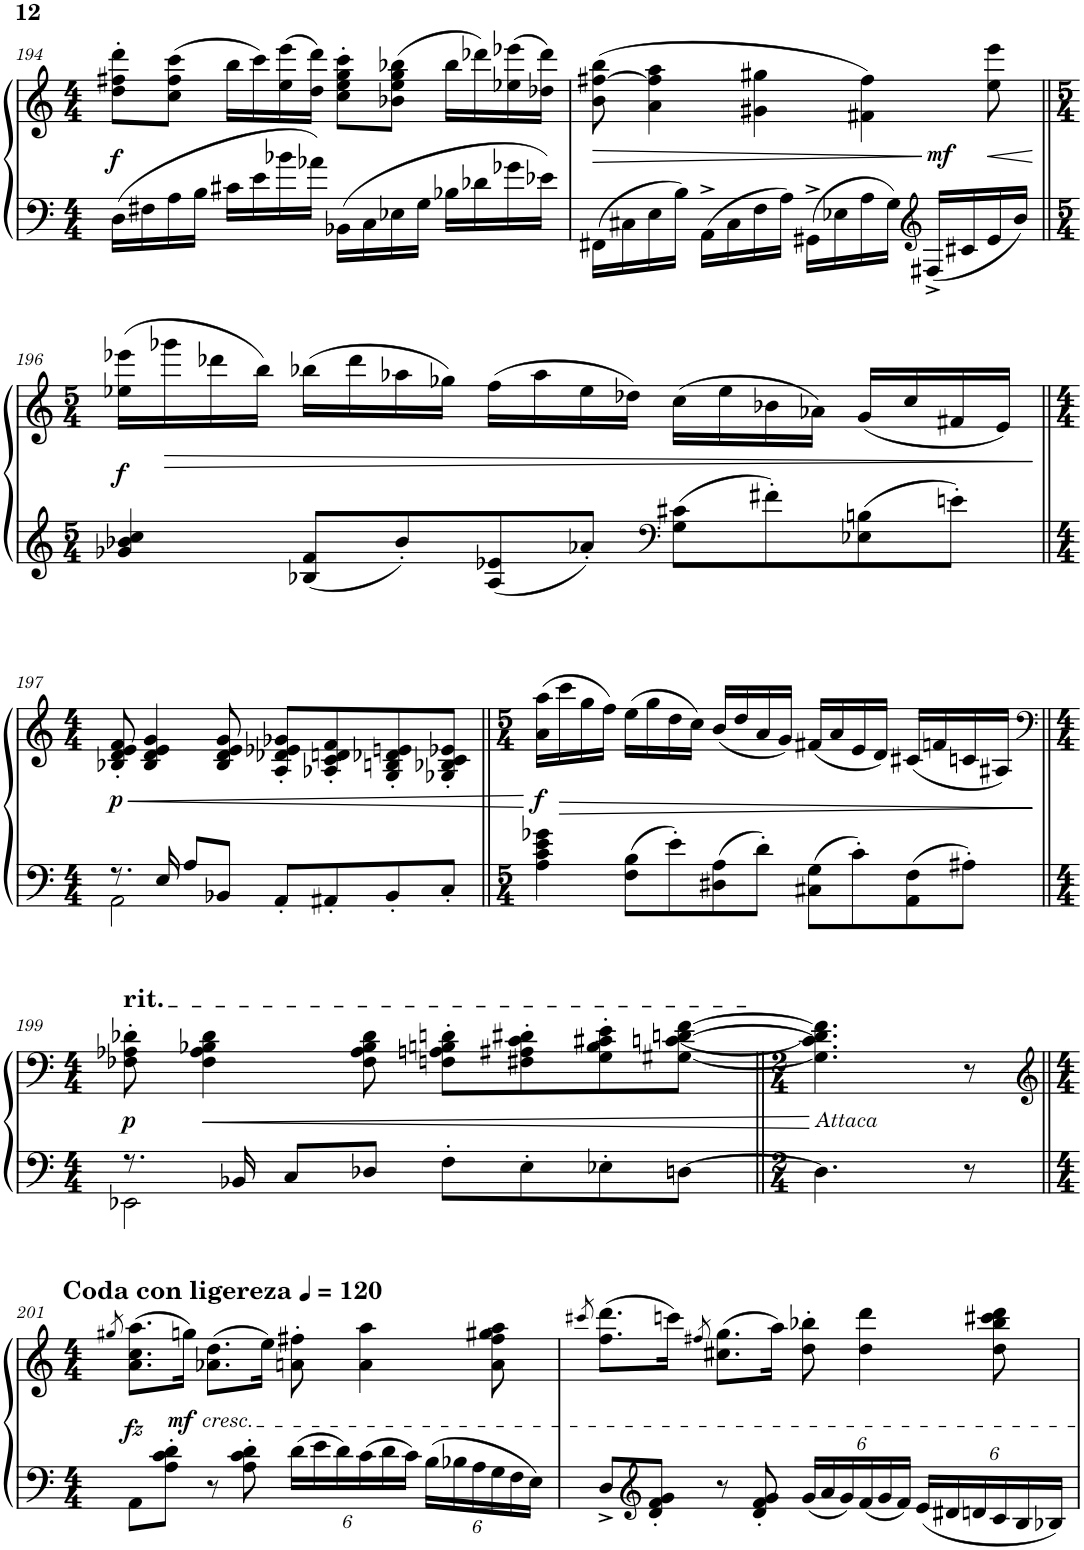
**kern	**kern	**dynam
*part1	*part1	*part1
*staff2	*staff1	*staff1/2
*I"Piano	*	*
*I'Pno.	*	*
!!LO:PB:g=z
*clefF4	*clefG2	*
*k[]	*k[]	*
*M4/4	*M4/4	*
=194	=194	=194
!	!	!LO:DY:b
16D\LL	8dd\' 8ff#X\' 8ddd\'L	f
16F#X\	.	.
16A\	(8cc\ 8ff#\ 8ccc\J	.
16B\JJ	.	.
16c#X\LL	16bb\LL	.
16e\	16ccc\)	.
16b-X\	(16ee\ 16eee\	.
16a-X\JJ	16dd\ 16ddd\JJ)	.
16BB-X\LL	8cc\' 8ee\' 8gg\' 8ccc\'L	.
16C\	.	.
16E-X\	(8b-X\ 8ee\ 8gg\ 8bb-X\J	.
16G\JJ	.	.
16B-X\LL	16bb-\LL	.
16d-X\	16ddd-X\)	.
16g-X\	(16ee-X\ 16eee-X\	.
16e-X\JJ	16dd-X\ 16ddd-\JJ)	.
=195	=195	=195
!	!	!LO:HP:b
16FF#X\LL	(8b\ [8ff#X\ 8bb\	>
16C#X\	.	.
16E\	4a\ 4ff#\] 4aa\	.
16B\JJ	.	.
16AA^\LL	.	.
16C#\	.	.
16F\	4g#X\ 4gg#X\	.
16A\JJ	.	.
16GG#X^\LL	.	.
16E-X\	.	.
16A\	4f#X\ 4ff#\)	.
16G\JJ	.	.
*clefG2	*	*
16F#X^/LL	.	.
16c#X/	.	.
!	!	!LO:HP:b
!	!	!LO:DY:n=1:b
16e/	8ee\ 8eee\	< mf
16b/JJ	.	.
.	.	]
!!LO:LB:g=z
=196||	=196||	=196||
*M5/4	*M5/4	*
!	!	!LO:DY:b
4g-X/ 4b-X/ 4cc/	(16ee-X\ 16eee-X\LL	f
!	!	!LO:HP:b
.	16ggg-X\	>
.	16ddd-X\	.
.	16bb\JJ)	.
8B-X/ 8f/L	(16bb-X\LL	.
.	16ddd-\	.
8b-'/	16aa-X\	.
.	16gg-X\JJ)	.
8A/ 8e-X/	(16ff\LL	.
.	16aa-\	.
8a-X'/J	16ee-\	.
.	16dd-X\JJ)	.
*clefF4	*	*
8G\ 8c#X\L	(16cc\LL	.
.	16ee-\	.
8f#X'\	16b-X\	.
.	16a-X\JJ)	.
8E-X\ 8Bn\	(16g/LL	.
.	16cc/	.
8en'\J	16f#X/	.
.	16e/JJ)	.
.	.	[
!!LO:LB:g=z
=197||	=197||	=197||
*M4/4	*M4/4	*
*^	*	*
!	!	!	!LO:HP:b
!	!	!	!LO:DY:n=1:b
8.r	2AA\	8B-X/' 8d/' 8e/' 8f/'	< p
.	.	4B-/ 4d/ 4e/ 4g/	.
16E/	.	.	.
8A/L	.	.	.
8BB-X/J	.	8B-/ 8d/ 8e/ 8g/	.
8AA'/L	2ryy	8A/' 8d-X/' 8e-X/' 8g-X/'L	.
8AA#X'/	.	8A-X/' 8c/' 8dn/' 8f/'	.
8BB-'/	.	8G/' 8Bn/' 8d-X/' 8en/'	.
8C'/J	.	8G-X/' 8B-X/' 8c/' 8e-X/'J	.
*v	*v	*	*
.	.	]
=198||	=198||	=198||
*M5/4	*M5/4	*
!	!	!LO:DY:b
4A\ 4c\ 4e\ 4g-X\	(16a\ 16aa\LL	f
!	!	!LO:HP:b
.	16ccc\	>
.	16gg\	.
.	16ff\JJ)	.
8F\ 8B\L	(16ee\LL	.
.	16gg\	.
8e'\	16dd\	.
.	16cc\JJ)	.
8D#X\ 8A\	(16b/LL	.
.	16dd/	.
8d'\J	16a/	.
.	16g/JJ)	.
8C#X\ 8G\L	(16f#X/LL	.
.	16a/	.
8c'\	16e/	.
.	16d/JJ)	.
8AA\ 8F\	(16c#X/LL	.
.	16fn/	.
8A#X'\J	16cn/	.
.	16A#X/JJ)	.
.	.	[
!!LO:LB:g=z
=199||	=199||	=199||
*	*clefF4	*
*M4/4	*M4/4	*
*^	*	*
!	!	!LO:TX:a:t=rit.	!
!	!	!	!LO:DY:b
8.r	2EE-X\	8F-X\' 8A-X\' 8d-X\'	p
.	.	4F-\ 4A-\ 4B-X\ 4d-\	.
16BB-X/	.	.	.
8C/L	.	.	.
8D-X/J	.	8F-\ 8A-\ 8B-\ 8d-\	.
8F'\L	2ryy	8Fn\' 8An\' 8Bn\' 8dn\'L	.
8E'\	.	8F#X\' 8A#X\' 8c\' 8d#X\'	.
8E-X'\	.	8G\' 8B\' 8c#X\' 8e\'	.
[8Dn\J	.	[8G#X\ [8cn\ [8dn\ [8f\J	.
*v	*v	*	*
.	.	]
=200||	=200||	=200||
*M2/4	*M2/4	*
!	!LO:TX:b:i:t=Attaca	!
4.D\]	4.G#\] 4.c\] 4.d\] 4.f\]	.
8r	8r	.
!!LO:LB:g=z
=201||	=201||	=201||
*	*clefG2	*
*M4/4	*M4/4	*
*	*MM120	*
.	8qgg#X/	.
!	!LO:TX:a:B:t=Coda con ligereza	!
!	!	!LO:DY:b
8AA\L	(8.a\ 8.cc\ 8.aa\L	fz
8A\' 8c\' 8d\'J	.	.
!	!LO:TX:b:i:t=cresc.	!
!	!	!LO:DY:b
.	16ggn\Jk)	mf
8r	(8.a-X\ 8.dd\L	.
8A\' 8c\' 8d\'	.	.
.	16ee\Jk)	.
*Xbrackettup	*	*
24d\LL	8an\' 8ff#X\'	.
24e\	.	.
24d\	.	.
24c\	4a\ 4aa\	.
24d\	.	.
24c\JJ	.	.
24B\LL	.	.
24B-X\	.	.
24A\	.	.
24G\	8a\ 8ff#\ 8gg#X\ 8aa\	.
24F\	.	.
24E\JJ	.	.
=202	=202	=202
.	8qccc#X/	.
8D^/L	(8.ff\ 8.ddd\L	.
*clefG2	*	*
8d/' 8f/' 8g/'J	.	.
.	16cccn\Jk)	.
.	8qff#X/	.
8r	(8.cc#X\ 8.gg\L	.
8d/' 8f/' 8g/'	.	.
.	16aa\Jk)	.
24g/LL	8dd\' 8bb-X\'	.
24a/	.	.
24g/	.	.
24f/	4dd\ 4ddd\	.
24g/	.	.
24f/JJ	.	.
24e/LL	.	.
24d#X/	.	.
24dn/	.	.
24c/	8dd\ 8bb-\ 8ccc#X\ 8ddd\	.
24B/	.	.
24B-X/JJ	.	.
=	=	=
*-	*-	*-
